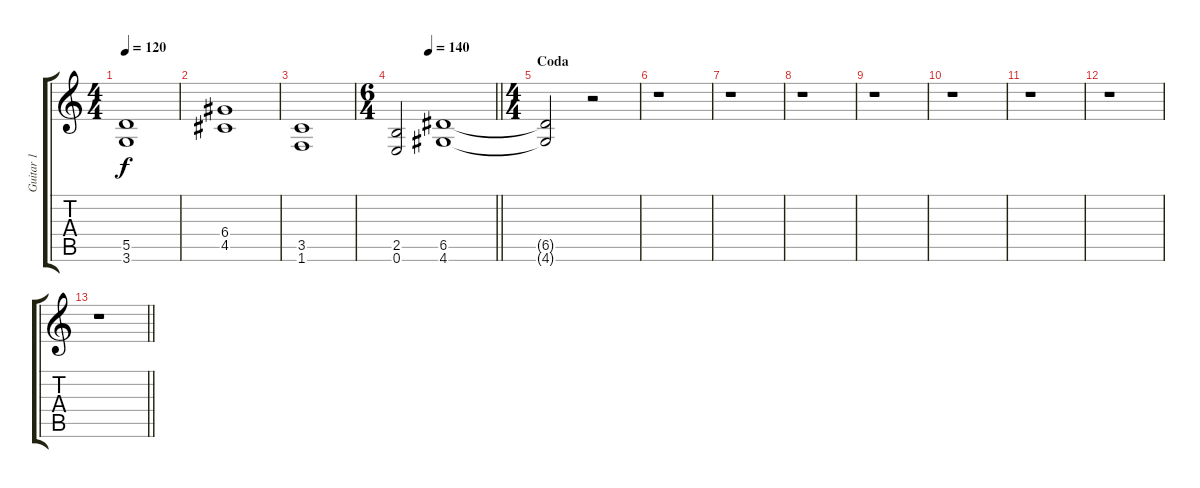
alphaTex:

\track ("Guitar 1" "Guitar 1") {instrument distortionguitar}
\staff {score tabs}
\tuning (E4 B3 G3 D3 A2 E2) {hide}
\ts (4 4)
\tempo 120
\clef g2
\ks c
(5.5 3.6).1{dy f} |
(6.4 4.5).1 |
(3.5 1.6).1 |
\ts (6 4)
\tempo (140 0.3333333333333333)
\barLineRight lightlight
(2.5 0.6).2 (6.5 4.6).1{volume 0} |
\ts (4 4)
\section ("" "Coda")
(6.5{t} 4.6{t}).2 r.2 |
r.1 |
r.1 |
r.1 |
r.1 |
r.1 |
r.1 |
r.1 |
\barLineRight lightlight
r.1
